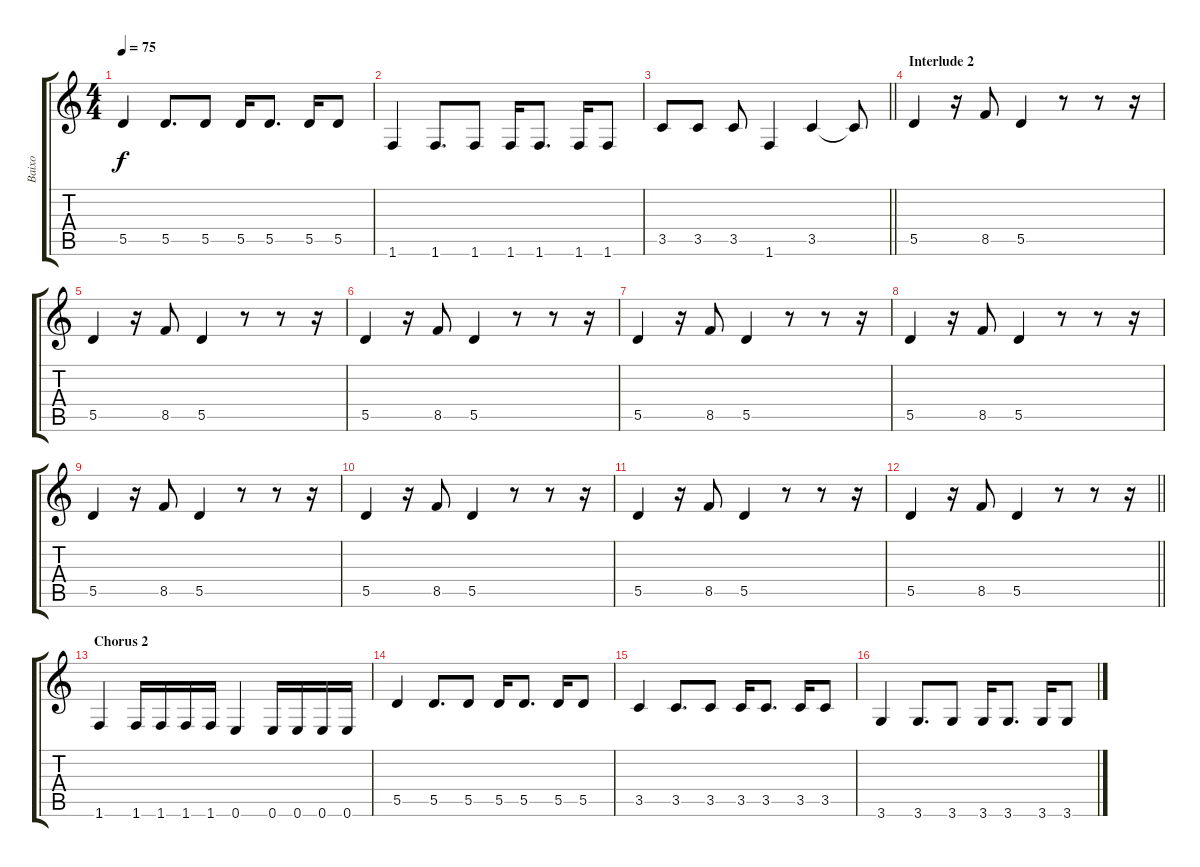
\track ("Baixo" "Baixo") {instrument electricbassfinger}
\staff {score tabs}
\tuning (E4 B3 G3 D3 A2 E2) {hide}
\ts (4 4)
\tempo 75
\clef g2
\ks c
5.5.4{dy f} 5.5.8{d} 5.5.8 5.5.16 5.5.8{d} 5.5.16 5.5.8 |
1.6.4 1.6.8{d} 1.6.8 1.6.16 1.6.8{d} 1.6.16 1.6.8 |
\barLineRight lightlight
3.5.8 3.5.8 3.5.8 1.6.4 3.5.4 3.5{t}.8 |
\section ("" "Interlude 2")
5.5.4 r.16 8.5.8 5.5.4 r.8 r.8 r.16 |
5.5.4 r.16 8.5.8 5.5.4 r.8 r.8 r.16 |
5.5.4 r.16 8.5.8 5.5.4 r.8 r.8 r.16 |
5.5.4 r.16 8.5.8 5.5.4 r.8 r.8 r.16 |
5.5.4 r.16 8.5.8 5.5.4 r.8 r.8 r.16 |
5.5.4 r.16 8.5.8 5.5.4 r.8 r.8 r.16 |
5.5.4 r.16 8.5.8 5.5.4 r.8 r.8 r.16 |
5.5.4 r.16 8.5.8 5.5.4 r.8 r.8 r.16 |
\barLineRight lightlight
5.5.4 r.16 8.5.8 5.5.4 r.8 r.8 r.16 |
\section ("" "Chorus 2")
1.6.4 1.6.16 1.6.16 1.6.16 1.6.16 0.6.4 0.6.16 0.6.16 0.6.16 0.6.16 |
5.5.4 5.5.8{d} 5.5.8 5.5.16 5.5.8{d} 5.5.16 5.5.8 |
3.5.4 3.5.8{d} 3.5.8 3.5.16 3.5.8{d} 3.5.16 3.5.8 |
3.6.4 3.6.8{d} 3.6.8 3.6.16 3.6.8{d} 3.6.16 3.6.8
